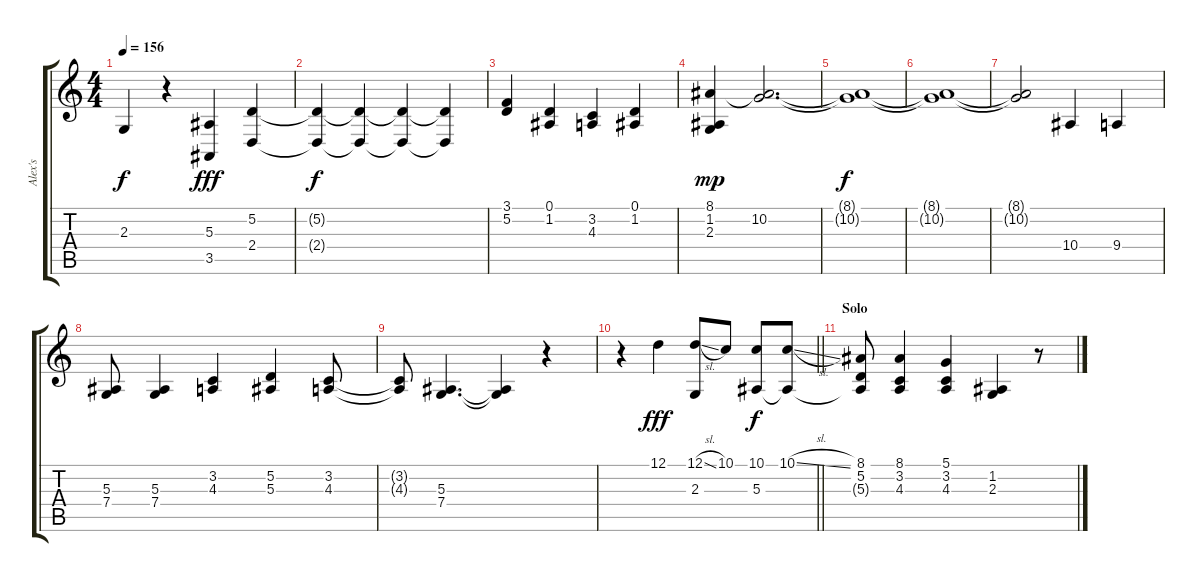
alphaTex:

\track ("Alex's" "Alex's") {instrument clarinet}
\staff {score tabs}
\tuning (D4 A3 F3 C3 G2 C2) {hide}
\ts (4 4)
\tempo 156
\clef g2
\ks c
2.3{t}.4{dy f instrument clarinet} r.4 (5.3 3.5).4{dy fff} (5.2 2.4).4 |
(5.2{t} 2.4{t}).4{dy f} (5.2{t} 2.4{t}).4 (5.2{t} 2.4{t}).4 (5.2{t} 2.4{t}).4{volume 12} |
(3.1 5.2).4 (0.1 1.2).4 (3.2 4.3).4 (0.1 1.2).4 |
(8.1 1.2 2.3).4{dy mp} (8.1{t} 10.2).2{d} |
(8.1{t} 10.2{t}).1{dy f} |
(8.1{t} 10.2{t}).1 |
(8.1{t} 10.2{t}).2 10.4.4 9.4.4 |
(5.3 7.4).8{volume 11 instrument oboe} (5.3 7.4).4 (3.2 4.3).4 (5.2 5.3).4 (3.2 4.3).8 |
(3.2{t} 4.3{t}).8 (5.3 7.4).4{d} (5.3{t} 7.4{t}).4 r.4{instrument clarinet} |
\barLineRight lightlight
r.4 12.1.4{dy fff} (12.1{sl} 2.3).8 10.1.8 (10.1 5.3).8{dy f} (10.1{sl} 5.3{t}).8 |
\section ("" "Solo")
(8.1 5.2 5.3{t}).8 (8.1 3.2 4.3).4 (5.1 3.2 4.3).4 (1.2 2.3).4 r.8
